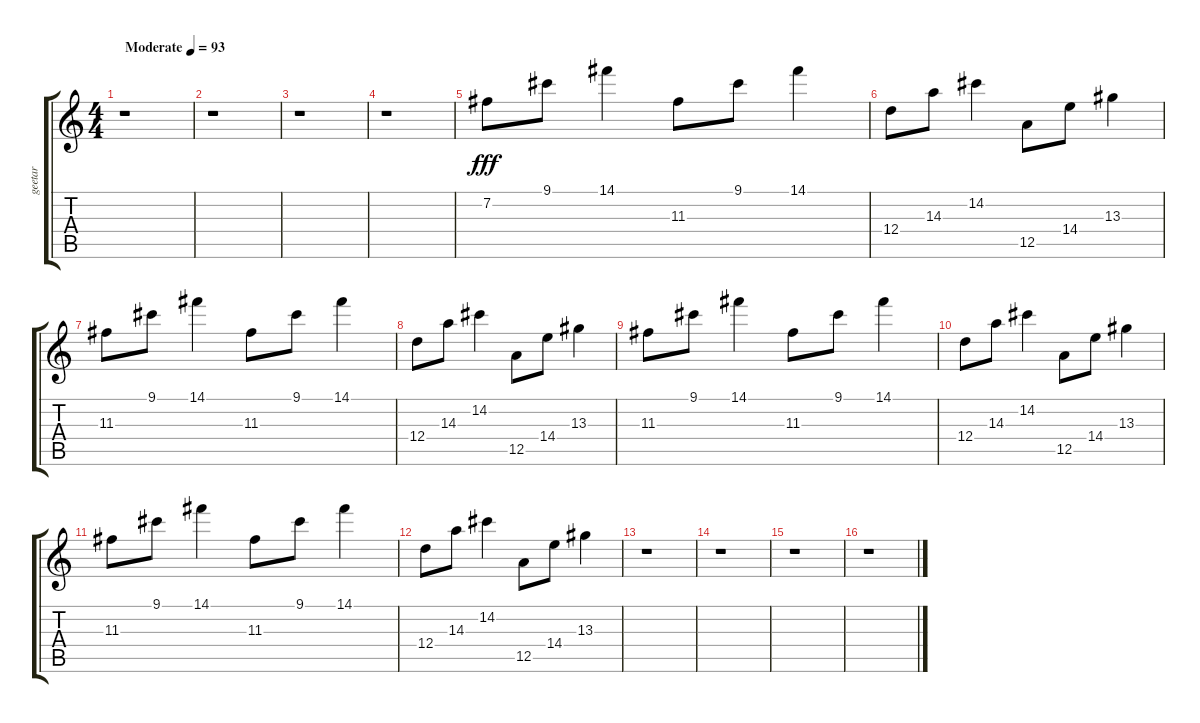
\track ("geetar" "geetar") {instrument overdrivenguitar}
\staff {score tabs}
\tuning (E4 B3 G3 D3 A2 E2) {hide}
\ts (4 4)
\tempo (93 "Moderate")
\clef g2
\ks c
r.1{dy fff instrument overdrivenguitar} |
r.1 |
r.1 |
r.1 |
7.2.8 9.1.8 14.1.4 11.3.8 9.1.8 14.1.4 |
12.4.8 14.3.8 14.2.4 12.5.8 14.4.8 13.3.4 |
11.3.8 9.1.8 14.1.4 11.3.8 9.1.8 14.1.4 |
12.4.8 14.3.8 14.2.4 12.5.8 14.4.8 13.3.4 |
11.3.8 9.1.8 14.1.4 11.3.8 9.1.8 14.1.4 |
12.4.8 14.3.8 14.2.4 12.5.8 14.4.8 13.3.4 |
11.3.8 9.1.8 14.1.4 11.3.8 9.1.8 14.1.4 |
12.4.8 14.3.8 14.2.4 12.5.8 14.4.8 13.3.4 |
r.1 |
r.1 |
r.1 |
r.1
